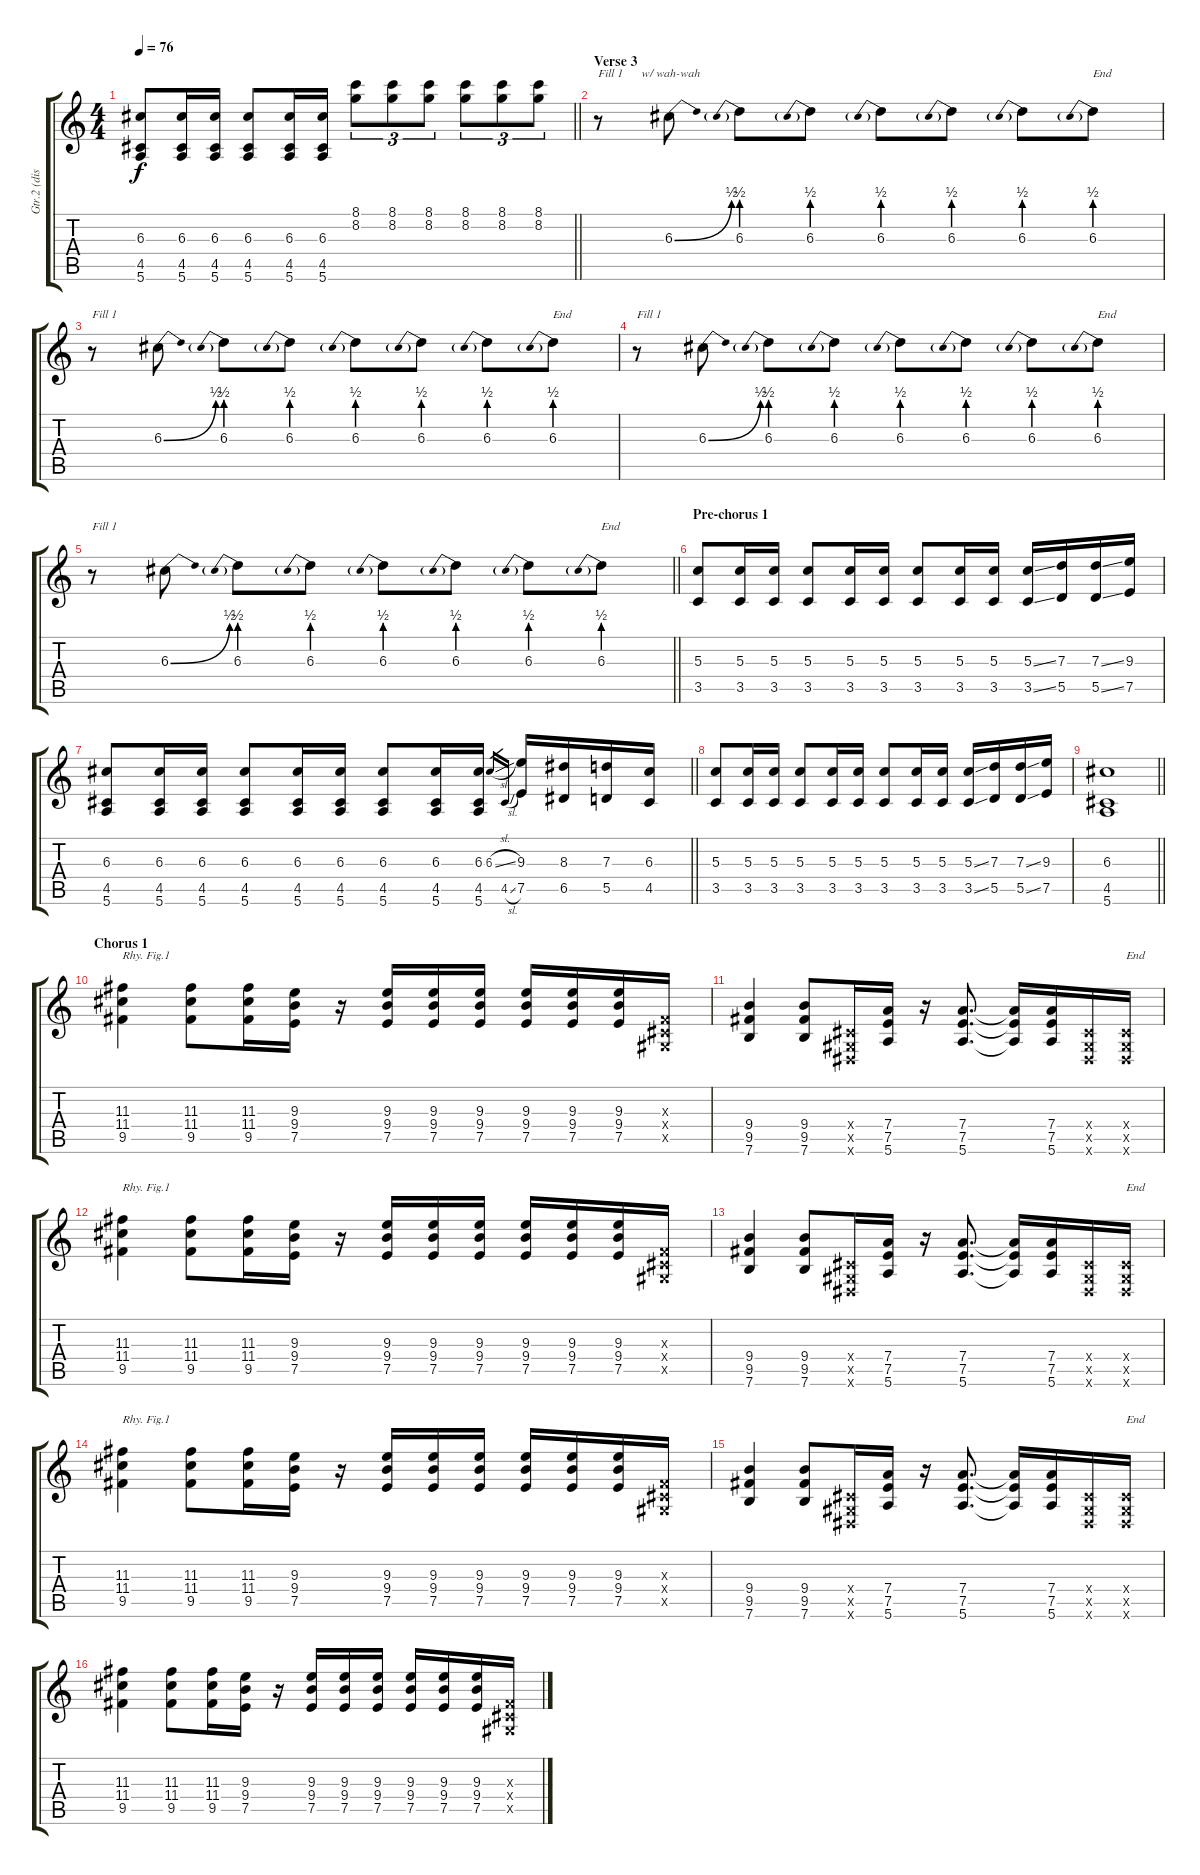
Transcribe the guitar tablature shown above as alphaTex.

\track ("Gtr.2 (dist.)" "Gtr.2 (dis") {instrument distortionguitar}
\staff {score tabs}
\tuning (E4 B3 G3 D3 A2 E2) {hide}
\ts (4 4)
\tempo 76
\clef g2
\barLineRight lightlight
\ks c
(6.3 4.5 5.6).8{dy f} (6.3 4.5 5.6).16 (6.3 4.5 5.6).16 (6.3 4.5 5.6).8 (6.3 4.5 5.6).16 (6.3 4.5 5.6).16 (8.1 8.2).8{tu (3 2)} (8.1 8.2).8{tu (3 2)} (8.1 8.2).8{tu (3 2)} (8.1 8.2).8{tu (3 2)} (8.1 8.2).8{tu (3 2)} (8.1 8.2).8{tu (3 2)} |
\section ("" "Verse 3")
r.8{txt "Fill 1      w/ wah-wah"} 6.3{be (bend 0 0 60 2)}.8 6.3{be (prebend 0 2 60 2)}.8 6.3{be (prebend 0 2 60 2)}.8 6.3{be (prebend 0 2 60 2)}.8 6.3{be (prebend 0 2 60 2)}.8 6.3{be (prebend 0 2 60 2)}.8 6.3{be (prebend 0 2 60 2)}.8{txt "End"} |
r.8{txt "Fill 1      "} 6.3{be (bend 0 0 60 2)}.8 6.3{be (prebend 0 2 60 2)}.8 6.3{be (prebend 0 2 60 2)}.8 6.3{be (prebend 0 2 60 2)}.8 6.3{be (prebend 0 2 60 2)}.8 6.3{be (prebend 0 2 60 2)}.8 6.3{be (prebend 0 2 60 2)}.8{txt "End"} |
r.8{txt "Fill 1      "} 6.3{be (bend 0 0 60 2)}.8 6.3{be (prebend 0 2 60 2)}.8 6.3{be (prebend 0 2 60 2)}.8 6.3{be (prebend 0 2 60 2)}.8 6.3{be (prebend 0 2 60 2)}.8 6.3{be (prebend 0 2 60 2)}.8 6.3{be (prebend 0 2 60 2)}.8{txt "End"} |
\barLineRight lightlight
r.8{txt "Fill 1      "} 6.3{be (bend 0 0 60 2)}.8 6.3{be (prebend 0 2 60 2)}.8 6.3{be (prebend 0 2 60 2)}.8 6.3{be (prebend 0 2 60 2)}.8 6.3{be (prebend 0 2 60 2)}.8 6.3{be (prebend 0 2 60 2)}.8 6.3{be (prebend 0 2 60 2)}.8{txt "End"} |
\section ("" "Pre-chorus 1")
(5.3 3.5).8 (5.3 3.5).16 (5.3 3.5).16 (5.3 3.5).8 (5.3 3.5).16 (5.3 3.5).16 (5.3 3.5).8 (5.3 3.5).16 (5.3 3.5).16 (5.3{ss} 3.5{ss}).16 (7.3 5.5).16 (7.3{ss} 5.5{ss}).16 (9.3 7.5).16 |
\barLineRight lightlight
(6.3 4.5 5.6).8 (6.3 4.5 5.6).16 (6.3 4.5 5.6).16 (6.3 4.5 5.6).8 (6.3 4.5 5.6).16 (6.3 4.5 5.6).16 (6.3 4.5 5.6).8 (6.3 4.5 5.6).16 (6.3 4.5 5.6).16 6.3{sl}.16{gr} 4.5{sl}.16{gr} (9.3 7.5).16 (8.3 6.5).16 (7.3 5.5).16 (6.3 4.5).16 |
(5.3 3.5).8 (5.3 3.5).16 (5.3 3.5).16 (5.3 3.5).8 (5.3 3.5).16 (5.3 3.5).16 (5.3 3.5).8 (5.3 3.5).16 (5.3 3.5).16 (5.3{ss} 3.5{ss}).16 (7.3 5.5).16 (7.3{ss} 5.5{ss}).16 (9.3 7.5).16 |
\barLineRight lightlight
(6.3 4.5 5.6).1 |
\section ("" "Chorus 1")
(11.3 11.4 9.5).4{txt "Rhy. Fig.1"} (11.3 11.4 9.5).8 (11.3 11.4 9.5).16 (9.3 9.4 7.5).16 r.16 (9.3 9.4 7.5).16 (9.3 9.4 7.5).16 (9.3 9.4 7.5).16 (9.3 9.4 7.5).16 (9.3 9.4 7.5).16 (9.3 9.4 7.5).16 (-1.3{x} -1.4{x} -1.5{x}).16 |
(9.4 9.5 7.6).4 (9.4 9.5 7.6).8 (-1.4{x} -1.5{x} -1.6{x}).16 (7.4 7.5 5.6).16 r.16 (7.4 7.5 5.6).8{d} (7.4{t} 7.5{t} 5.6{t}).16 (7.4 7.5 5.6).16 (-1.4{x} -1.5{x} -1.6{x}).16 (-1.4{x} -1.5{x} -1.6{x}).16{txt "End"} |
(11.3 11.4 9.5).4{txt "Rhy. Fig.1"} (11.3 11.4 9.5).8 (11.3 11.4 9.5).16 (9.3 9.4 7.5).16 r.16 (9.3 9.4 7.5).16 (9.3 9.4 7.5).16 (9.3 9.4 7.5).16 (9.3 9.4 7.5).16 (9.3 9.4 7.5).16 (9.3 9.4 7.5).16 (-1.3{x} -1.4{x} -1.5{x}).16 |
(9.4 9.5 7.6).4 (9.4 9.5 7.6).8 (-1.4{x} -1.5{x} -1.6{x}).16 (7.4 7.5 5.6).16 r.16 (7.4 7.5 5.6).8{d} (7.4{t} 7.5{t} 5.6{t}).16 (7.4 7.5 5.6).16 (-1.4{x} -1.5{x} -1.6{x}).16 (-1.4{x} -1.5{x} -1.6{x}).16{txt "End"} |
(11.3 11.4 9.5).4{txt "Rhy. Fig.1"} (11.3 11.4 9.5).8 (11.3 11.4 9.5).16 (9.3 9.4 7.5).16 r.16 (9.3 9.4 7.5).16 (9.3 9.4 7.5).16 (9.3 9.4 7.5).16 (9.3 9.4 7.5).16 (9.3 9.4 7.5).16 (9.3 9.4 7.5).16 (-1.3{x} -1.4{x} -1.5{x}).16 |
(9.4 9.5 7.6).4 (9.4 9.5 7.6).8 (-1.4{x} -1.5{x} -1.6{x}).16 (7.4 7.5 5.6).16 r.16 (7.4 7.5 5.6).8{d} (7.4{t} 7.5{t} 5.6{t}).16 (7.4 7.5 5.6).16 (-1.4{x} -1.5{x} -1.6{x}).16 (-1.4{x} -1.5{x} -1.6{x}).16{txt "End"} |
(11.3 11.4 9.5).4 (11.3 11.4 9.5).8 (11.3 11.4 9.5).16 (9.3 9.4 7.5).16 r.16 (9.3 9.4 7.5).16 (9.3 9.4 7.5).16 (9.3 9.4 7.5).16 (9.3 9.4 7.5).16 (9.3 9.4 7.5).16 (9.3 9.4 7.5).16 (-1.3{x} -1.4{x} -1.5{x}).16
